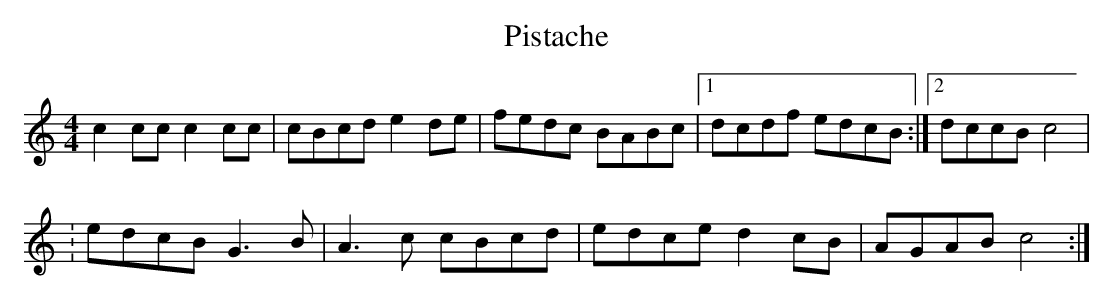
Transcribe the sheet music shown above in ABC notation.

X:1
T:Pistache
M:4/4
L:1/8
K:c
c2cc c2cc|cBcd e2de|fedc BABc|1dcdf edcB:|2dccB c4|
:edcB G3B|A3c cBcd|edce d2cB|AGAB c4:|
